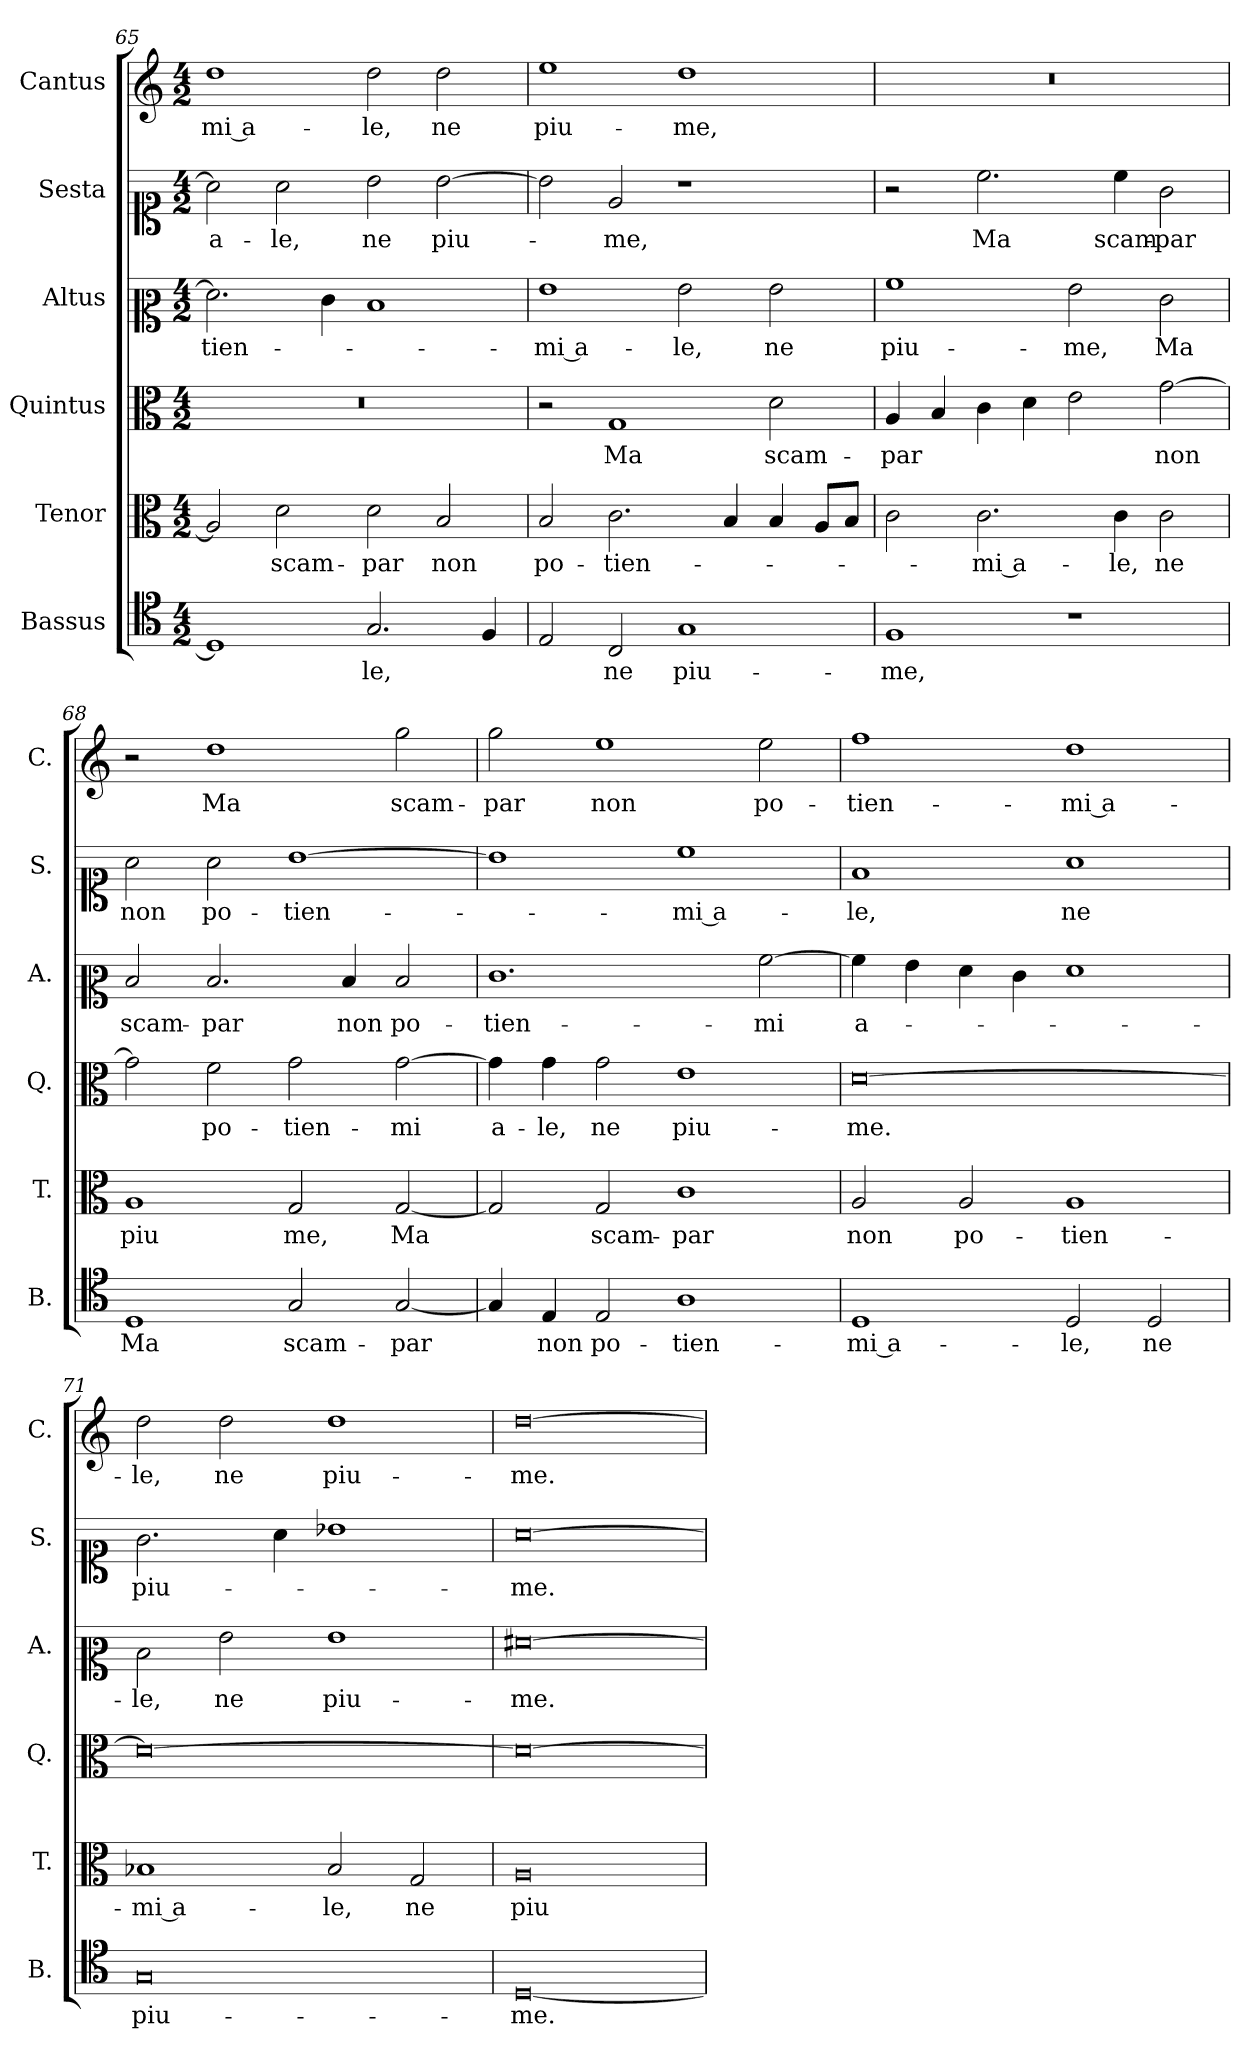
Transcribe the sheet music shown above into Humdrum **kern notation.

**kern	**text	**kern	**text	**kern	**text	**kern	**text	**kern	**text	**kern	**text
*part6	*part6	*part5	*part5	*part4	*part4	*part3	*part3	*part2	*part2	*part1	*part1
*staff6	*staff6	*staff5	*staff5	*staff4	*staff4	*staff3	*staff3	*staff2	*staff2	*staff1	*staff1
*I"Bassus	*	*I"Tenor	*	*I"Quintus	*	*I"Altus	*	*I"Sesta	*	*I"Cantus	*
*I'B.	*	*I'T.	*	*I'Q.	*	*I'A.	*	*I'S.	*	*I'C.	*
*clefC4	*	*clefC3	*	*clefC3	*	*clefC2	*	*clefC1	*	*clefG2	*
*k[]	*	*k[]	*	*k[]	*	*k[]	*	*k[]	*	*k[]	*
*M4/2	*	*M4/2	*	*M4/2	*	*M4/2	*	*M4/2	*	*M4/2	*
=65	=65	=65	=65	=65	=65	=65	=65	=65	=65	=65	=65
1D]	.	2A/]	.	0r	.	2.f\]	-tien-	2a\]	a-	1dd	-mi a-
.	.	2d\	scam-	.	.	.	.	2a\	-le,	.	.
.	.	.	.	.	.	4e\	.	.	.	.	.
2.G/	-le,	2d\	-par	.	.	1d	.	2b\	ne	2dd\	-le,
.	.	2B/	non	.	.	.	.	[2b\	piu-	2dd\	ne
4F/	.	.	.	.	.	.	.	.	.	.	.
!!LO:LB:g=z
=66	=66	=66	=66	=66	=66	=66	=66	=66	=66	=66	=66
2E/	.	2B/	po-	2r	.	1g	-mi a-	2b\]	.	1ee	piu-
2C/	ne	2.c\	-tien-	1G	Ma	.	.	2e/	-me,	.	.
1G	piu-	.	.	.	.	2g\	-le,	1r	.	1dd	-me,
.	.	4B/	.	.	.	.	.	.	.	.	.
.	.	4B/	.	2d\	scam-	2g\	ne	.	.	.	.
.	.	8A/L	.	.	.	.	.	.	.	.	.
.	.	8B/J	.	.	.	.	.	.	.	.	.
=67	=67	=67	=67	=67	=67	=67	=67	=67	=67	=67	=67
1F	-me,	2c\	.	4A/	-par	1a	piu-	2r	.	0r	.
.	.	.	.	4B/	.	.	.	.	.	.	.
.	.	2.c\	-mi a-	4c\	.	.	.	2.cc\	Ma	.	.
.	.	.	.	4d\	.	.	.	.	.	.	.
1r	.	.	.	2e\	.	2g\	-me,	.	.	.	.
.	.	4c\	-le,	.	.	.	.	4cc\	scam-	.	.
.	.	2c\	ne	[2g\	non	2e\	Ma	2g\	-par	.	.
=68	=68	=68	=68	=68	=68	=68	=68	=68	=68	=68	=68
1D	Ma	1A	piu	2g\]	.	2d/	scam-	2a\	non	2r	.
.	.	.	.	2f\	po-	2.d/	-par	2a\	po-	1dd	Ma
2G/	scam-	2G/	me,	2g\	-tien-	.	.	[1b	-tien-	.	.
.	.	.	.	.	.	4d/	non	.	.	.	.
[2G/	-par	[2G/	Ma	[2g\	-mi	2d/	po-	.	.	2gg\	scam-
=69	=69	=69	=69	=69	=69	=69	=69	=69	=69	=69	=69
4G/]	.	2G/]	.	4g\]	a-	1.e	-tien-	1b]	.	2gg\	-par
4E/	non	.	.	4g\	-le,	.	.	.	.	.	.
2E/	po-	2G/	scam-	2g\	ne	.	.	.	.	1ee	non
1A	-tien-	1c	-par	1e	piu-	.	.	1cc	-mi a-	.	.
.	.	.	.	.	.	[2a\	-mi	.	.	2ee\	po-
=70	=70	=70	=70	=70	=70	=70	=70	=70	=70	=70	=70
1D	-mi a-	2A/	non	[0d	-me.	4a\]	a-	1f	-le,	1ff	-tien-
.	.	.	.	.	.	4g\	.	.	.	.	.
.	.	2A/	po-	.	.	4f\	.	.	.	.	.
.	.	.	.	.	.	4e\	.	.	.	.	.
2D/	-le,	1A	-tien-	.	.	1f	.	1a	ne	1dd	-mi a-
2D/	ne	.	.	.	.	.	.	.	.	.	.
!!LO:PB:g=z
=71	=71	=71	=71	=71	=71	=71	=71	=71	=71	=71	=71
0G	piu-	1B-X	-mi a-	0d_	.	2d\	-le,	2.g\	piu-	2dd\	-le,
.	.	.	.	.	.	2g\	ne	.	.	2dd\	ne
.	.	.	.	.	.	.	.	4a\	.	.	.
.	.	2B-/	-le,	.	.	1g	piu-	1b-X	.	1dd	piu-
.	.	2G/	ne	.	.	.	.	.	.	.	.
=72	=72	=72	=72	=72	=72	=72	=72	=72	=72	=72	=72
[0D	-me.	0A	piu-	0d_	.	[0f#X	-me.	[0a	-me.	[0dd	-me.
=	=	=	=	=	=	=	=	=	=	=	=
*-	*-	*-	*-	*-	*-	*-	*-	*-	*-	*-	*-
